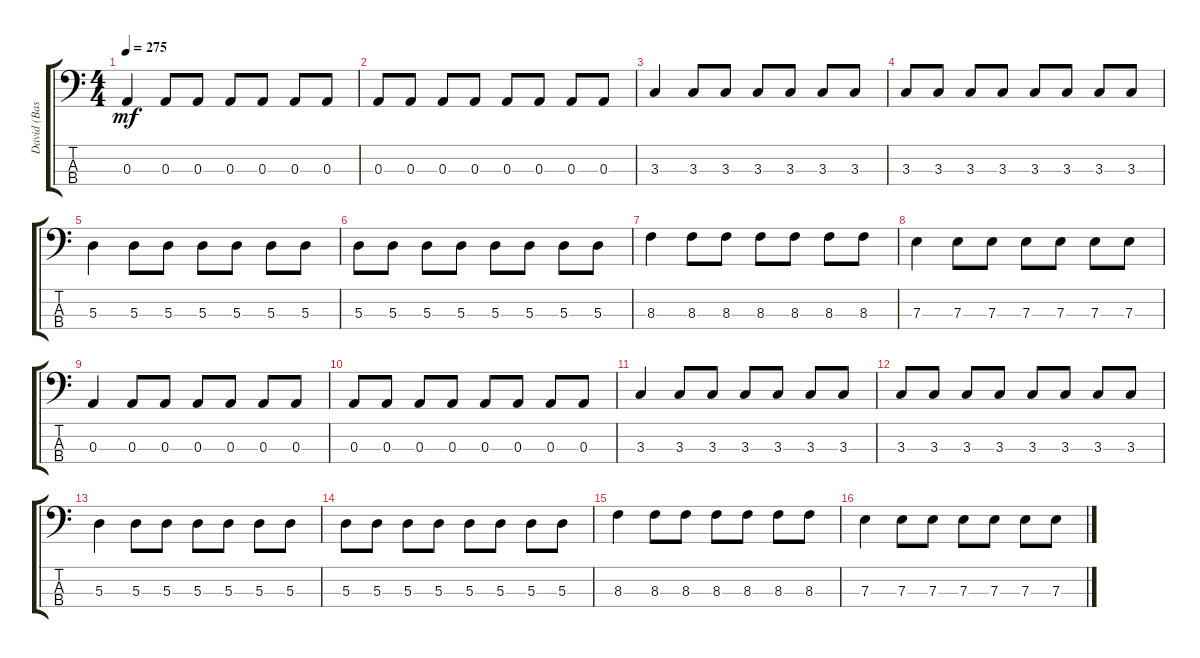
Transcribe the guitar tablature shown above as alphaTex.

\track ("David (Bass)" "David (Bas") {instrument electricbassfinger}
\staff {score tabs}
\tuning (G2 D2 A1 E1) {hide}
\ts (4 4)
\tempo 275
\clef f4
\ks c
0.3.4{dy mf} 0.3.8 0.3.8 0.3.8 0.3.8 0.3.8 0.3.8 |
0.3.8 0.3.8 0.3.8 0.3.8 0.3.8 0.3.8 0.3.8 0.3.8 |
3.3.4 3.3.8 3.3.8 3.3.8 3.3.8 3.3.8 3.3.8 |
3.3.8 3.3.8 3.3.8 3.3.8 3.3.8 3.3.8 3.3.8 3.3.8 |
5.3.4 5.3.8 5.3.8 5.3.8 5.3.8 5.3.8 5.3.8 |
5.3.8 5.3.8 5.3.8 5.3.8 5.3.8 5.3.8 5.3.8 5.3.8 |
8.3.4 8.3.8 8.3.8 8.3.8 8.3.8 8.3.8 8.3.8 |
7.3.4 7.3.8 7.3.8 7.3.8 7.3.8 7.3.8 7.3.8 |
0.3.4 0.3.8 0.3.8 0.3.8 0.3.8 0.3.8 0.3.8 |
0.3.8 0.3.8 0.3.8 0.3.8 0.3.8 0.3.8 0.3.8 0.3.8 |
3.3.4 3.3.8 3.3.8 3.3.8 3.3.8 3.3.8 3.3.8 |
3.3.8 3.3.8 3.3.8 3.3.8 3.3.8 3.3.8 3.3.8 3.3.8 |
5.3.4 5.3.8 5.3.8 5.3.8 5.3.8 5.3.8 5.3.8 |
5.3.8 5.3.8 5.3.8 5.3.8 5.3.8 5.3.8 5.3.8 5.3.8 |
8.3.4 8.3.8 8.3.8 8.3.8 8.3.8 8.3.8 8.3.8 |
7.3.4 7.3.8 7.3.8 7.3.8 7.3.8 7.3.8 7.3.8
